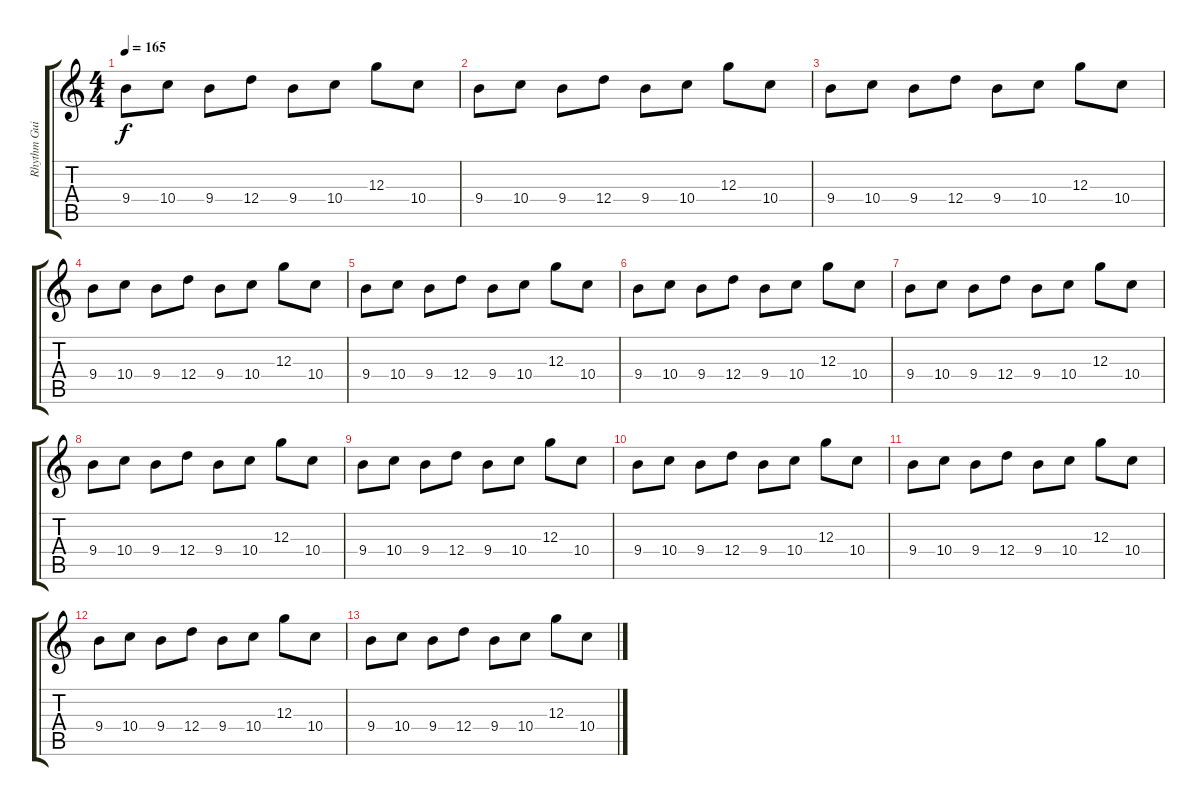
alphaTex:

\track ("Rhythm Guitar" "Rhythm Gui") {instrument distortionguitar}
\staff {score tabs}
\tuning (E4 B3 G3 D3 A2 D2) {hide}
\ts (4 4)
\tempo 165
\clef g2
\ks c
9.4.8{dy f} 10.4.8 9.4.8 12.4.8 9.4.8 10.4.8 12.3.8 10.4.8 |
9.4.8 10.4.8 9.4.8 12.4.8 9.4.8 10.4.8 12.3.8 10.4.8 |
9.4.8 10.4.8 9.4.8 12.4.8 9.4.8 10.4.8 12.3.8 10.4.8 |
9.4.8 10.4.8 9.4.8 12.4.8 9.4.8 10.4.8 12.3.8 10.4.8 |
9.4.8 10.4.8 9.4.8 12.4.8 9.4.8 10.4.8 12.3.8 10.4.8 |
9.4.8 10.4.8 9.4.8 12.4.8 9.4.8 10.4.8 12.3.8 10.4.8 |
9.4.8 10.4.8 9.4.8 12.4.8 9.4.8 10.4.8 12.3.8 10.4.8 |
9.4.8 10.4.8 9.4.8 12.4.8 9.4.8 10.4.8 12.3.8 10.4.8 |
9.4.8 10.4.8 9.4.8 12.4.8 9.4.8 10.4.8 12.3.8 10.4.8 |
9.4.8 10.4.8 9.4.8 12.4.8 9.4.8 10.4.8 12.3.8 10.4.8 |
9.4.8 10.4.8 9.4.8 12.4.8 9.4.8 10.4.8 12.3.8 10.4.8 |
9.4.8 10.4.8 9.4.8 12.4.8 9.4.8 10.4.8 12.3.8 10.4.8 |
9.4.8 10.4.8 9.4.8 12.4.8 9.4.8 10.4.8 12.3.8 10.4.8
